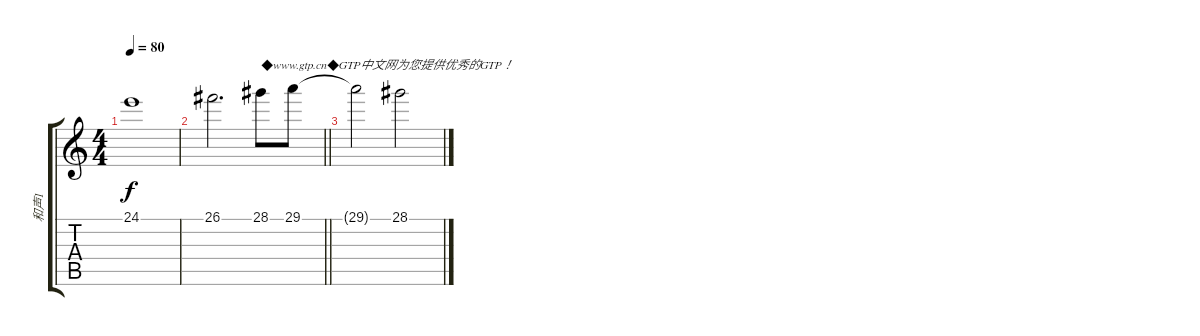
\track ("和声1" "和声1") {instrument stringensemble1}
\staff {score tabs}
\tuning (E4 B3 G3 D3 A2 E2) {hide}
\ts (4 4)
\tempo 80
\clef g2
\ks c
24.1.1{dy f} |
\barLineRight lightlight
26.1.2{d} 28.1.8{txt "◆www.gtp.cn◆GTP中文网为您提供优秀的GTP！"} 29.1.8 |
29.1{t}.2 28.1.2
